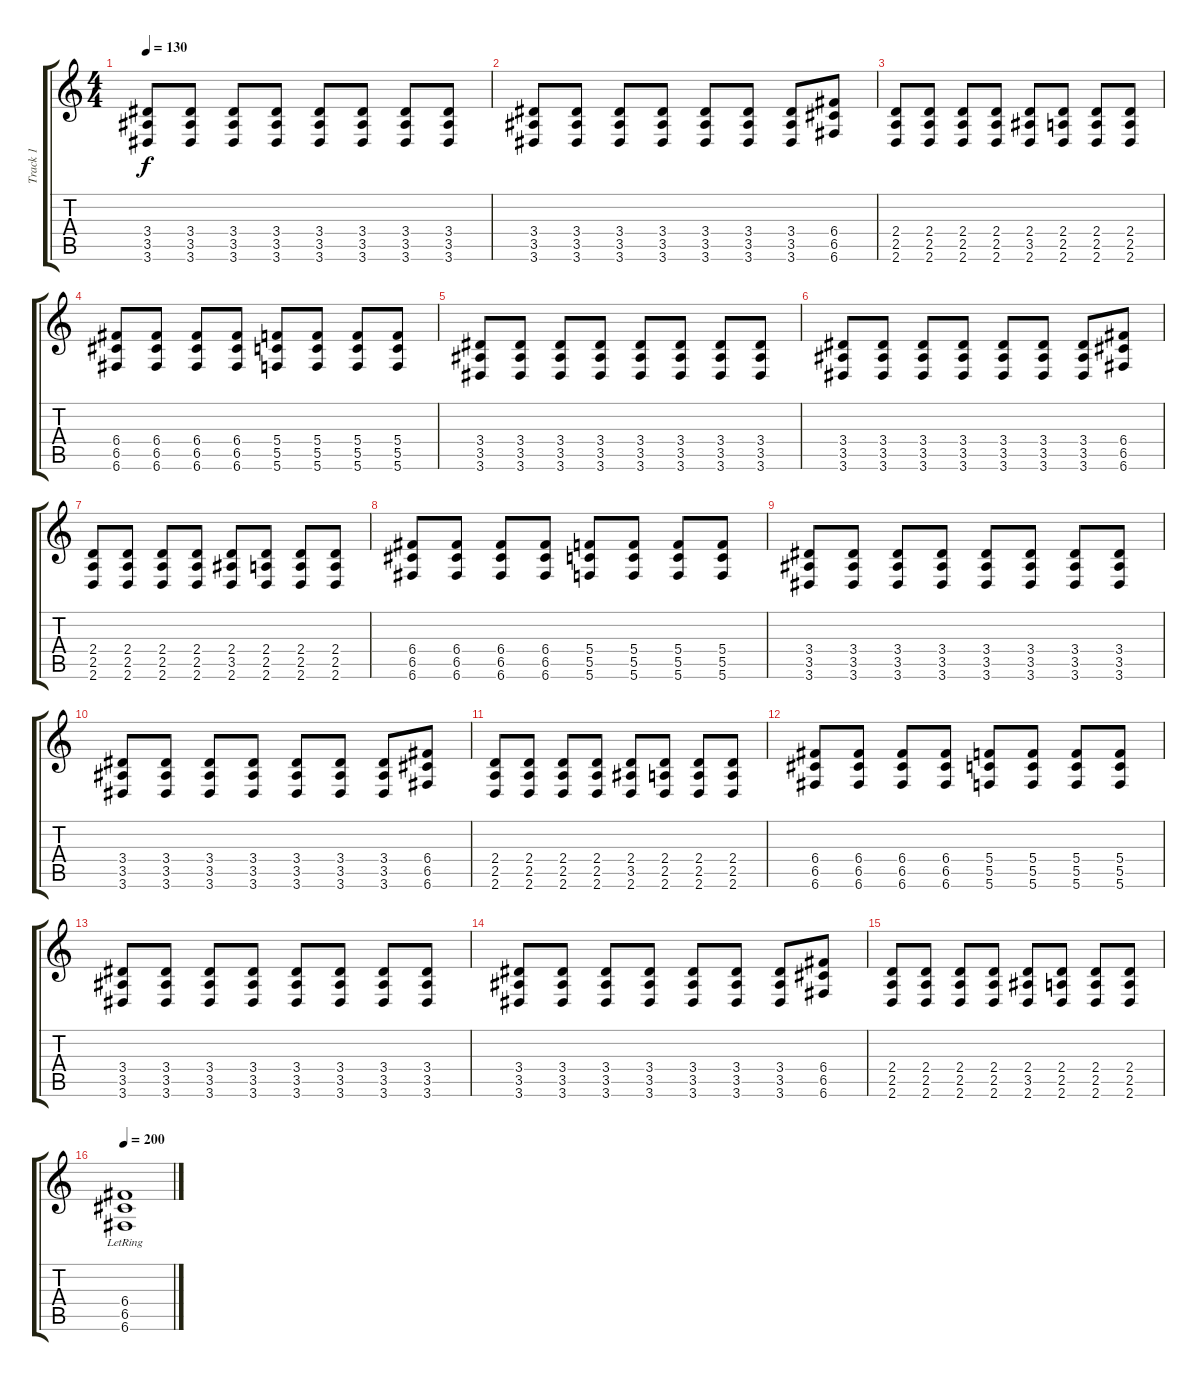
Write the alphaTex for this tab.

\track ("Track 1" "Track 1") {instrument overdrivenguitar}
\staff {score tabs}
\tuning (D4 A3 F3 C3 G2 C2) {hide}
\ts (4 4)
\tempo 130
\clef g2
\ks c
(3.4 3.5 3.6).8{dy f} (3.4 3.5 3.6).8 (3.4 3.5 3.6).8 (3.4 3.5 3.6).8 (3.4 3.5 3.6).8 (3.4 3.5 3.6).8 (3.4 3.5 3.6).8 (3.4 3.5 3.6).8 |
(3.4 3.5 3.6).8 (3.4 3.5 3.6).8 (3.4 3.5 3.6).8 (3.4 3.5 3.6).8 (3.4 3.5 3.6).8 (3.4 3.5 3.6).8 (3.4 3.5 3.6).8 (6.4 6.5 6.6).8 |
(2.4 2.5 2.6).8 (2.4 2.5 2.6).8 (2.4 2.5 2.6).8 (2.4 2.5 2.6).8 (2.4 3.5 2.6).8 (2.4 2.5 2.6).8 (2.4 2.5 2.6).8 (2.4 2.5 2.6).8 |
(6.4 6.5 6.6).8 (6.4 6.5 6.6).8 (6.4 6.5 6.6).8 (6.4 6.5 6.6).8 (5.4 5.5 5.6).8 (5.4 5.5 5.6).8 (5.4 5.5 5.6).8 (5.4 5.5 5.6).8 |
(3.4 3.5 3.6).8 (3.4 3.5 3.6).8 (3.4 3.5 3.6).8 (3.4 3.5 3.6).8 (3.4 3.5 3.6).8 (3.4 3.5 3.6).8 (3.4 3.5 3.6).8 (3.4 3.5 3.6).8 |
(3.4 3.5 3.6).8 (3.4 3.5 3.6).8 (3.4 3.5 3.6).8 (3.4 3.5 3.6).8 (3.4 3.5 3.6).8 (3.4 3.5 3.6).8 (3.4 3.5 3.6).8 (6.4 6.5 6.6).8 |
(2.4 2.5 2.6).8 (2.4 2.5 2.6).8 (2.4 2.5 2.6).8 (2.4 2.5 2.6).8 (2.4 3.5 2.6).8 (2.4 2.5 2.6).8 (2.4 2.5 2.6).8 (2.4 2.5 2.6).8 |
(6.4 6.5 6.6).8 (6.4 6.5 6.6).8 (6.4 6.5 6.6).8 (6.4 6.5 6.6).8 (5.4 5.5 5.6).8 (5.4 5.5 5.6).8 (5.4 5.5 5.6).8 (5.4 5.5 5.6).8 |
(3.4 3.5 3.6).8 (3.4 3.5 3.6).8 (3.4 3.5 3.6).8 (3.4 3.5 3.6).8 (3.4 3.5 3.6).8 (3.4 3.5 3.6).8 (3.4 3.5 3.6).8 (3.4 3.5 3.6).8 |
(3.4 3.5 3.6).8 (3.4 3.5 3.6).8 (3.4 3.5 3.6).8 (3.4 3.5 3.6).8 (3.4 3.5 3.6).8 (3.4 3.5 3.6).8 (3.4 3.5 3.6).8 (6.4 6.5 6.6).8 |
(2.4 2.5 2.6).8 (2.4 2.5 2.6).8 (2.4 2.5 2.6).8 (2.4 2.5 2.6).8 (2.4 3.5 2.6).8 (2.4 2.5 2.6).8 (2.4 2.5 2.6).8 (2.4 2.5 2.6).8 |
(6.4 6.5 6.6).8 (6.4 6.5 6.6).8 (6.4 6.5 6.6).8 (6.4 6.5 6.6).8 (5.4 5.5 5.6).8 (5.4 5.5 5.6).8 (5.4 5.5 5.6).8 (5.4 5.5 5.6).8 |
(3.4 3.5 3.6).8 (3.4 3.5 3.6).8 (3.4 3.5 3.6).8 (3.4 3.5 3.6).8 (3.4 3.5 3.6).8 (3.4 3.5 3.6).8 (3.4 3.5 3.6).8 (3.4 3.5 3.6).8 |
(3.4 3.5 3.6).8 (3.4 3.5 3.6).8 (3.4 3.5 3.6).8 (3.4 3.5 3.6).8 (3.4 3.5 3.6).8 (3.4 3.5 3.6).8 (3.4 3.5 3.6).8 (6.4 6.5 6.6).8 |
(2.4 2.5 2.6).8 (2.4 2.5 2.6).8 (2.4 2.5 2.6).8 (2.4 2.5 2.6).8 (2.4 3.5 2.6).8 (2.4 2.5 2.6).8 (2.4 2.5 2.6).8 (2.4 2.5 2.6).8 |
\tempo 200
(6.4{lr} 6.5{lr} 6.6{lr}).1
